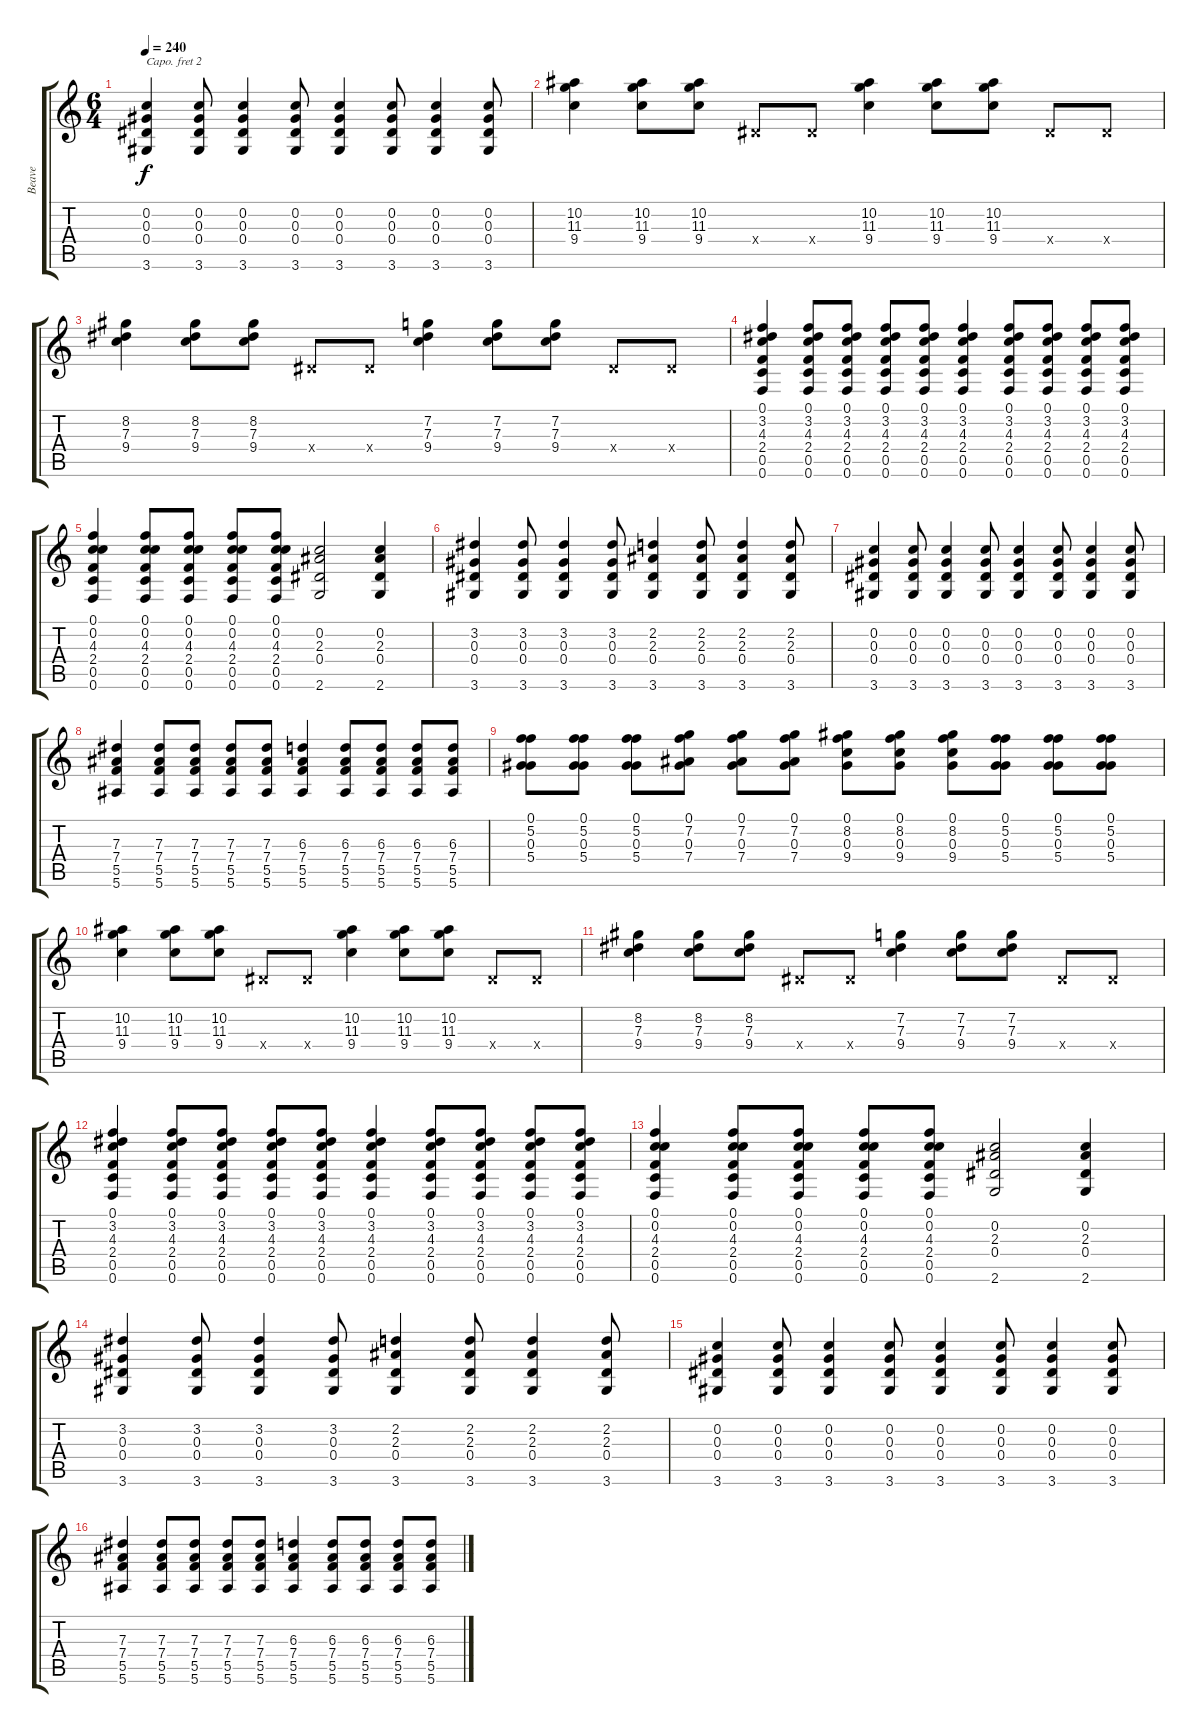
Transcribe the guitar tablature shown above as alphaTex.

\track ("Beave" "Beave") {instrument electricguitarclean}
\staff {score tabs}
\capo 2
\tuning (Eb4 Bb3 Gb3 Db3 Bb2 Eb2) {hide}
\ts (6 4)
\tempo 240
\clef g2
\ks c
(0.2 0.3 0.4 3.6).4{dy f} (0.2 0.3 0.4 3.6).8 (0.2 0.3 0.4 3.6).4 (0.2 0.3 0.4 3.6).8 (0.2 0.3 0.4 3.6).4 (0.2 0.3 0.4 3.6).8 (0.2 0.3 0.4 3.6).4 (0.2 0.3 0.4 3.6).8 |
(10.2 11.3 9.4).4 (10.2 11.3 9.4).8 (10.2 11.3 9.4).8 0.4{x}.8 0.4{x}.8 (10.2 11.3 9.4).4 (10.2 11.3 9.4).8 (10.2 11.3 9.4).8 0.4{x}.8 0.4{x}.8 |
(8.2 7.3 9.4).4 (8.2 7.3 9.4).8 (8.2 7.3 9.4).8 0.4{x}.8 0.4{x}.8 (7.2 7.3 9.4).4 (7.2 7.3 9.4).8 (7.2 7.3 9.4).8 0.4{x}.8 0.4{x}.8 |
(0.1 3.2 4.3 2.4 0.5 0.6).4 (0.1 3.2 4.3 2.4 0.5 0.6).8 (0.1 3.2 4.3 2.4 0.5 0.6).8 (0.1 3.2 4.3 2.4 0.5 0.6).8 (0.1 3.2 4.3 2.4 0.5 0.6).8 (0.1 3.2 4.3 2.4 0.5 0.6).4 (0.1 3.2 4.3 2.4 0.5 0.6).8 (0.1 3.2 4.3 2.4 0.5 0.6).8 (0.1 3.2 4.3 2.4 0.5 0.6).8 (0.1 3.2 4.3 2.4 0.5 0.6).8 |
(0.1 0.2 4.3 2.4 0.5 0.6).4 (0.1 0.2 4.3 2.4 0.5 0.6).8 (0.1 0.2 4.3 2.4 0.5 0.6).8 (0.1 0.2 4.3 2.4 0.5 0.6).8 (0.1 0.2 4.3 2.4 0.5 0.6).8 (0.2 2.3 0.4 2.6).2 (0.2 2.3 0.4 2.6).4 |
(3.2 0.3 0.4 3.6).4 (3.2 0.3 0.4 3.6).8 (3.2 0.3 0.4 3.6).4 (3.2 0.3 0.4 3.6).8 (2.2 2.3 0.4 3.6).4 (2.2 2.3 0.4 3.6).8 (2.2 2.3 0.4 3.6).4 (2.2 2.3 0.4 3.6).8 |
(0.2 0.3 0.4 3.6).4 (0.2 0.3 0.4 3.6).8 (0.2 0.3 0.4 3.6).4 (0.2 0.3 0.4 3.6).8 (0.2 0.3 0.4 3.6).4 (0.2 0.3 0.4 3.6).8 (0.2 0.3 0.4 3.6).4 (0.2 0.3 0.4 3.6).8 |
(7.3 7.4 5.5 5.6).4 (7.3 7.4 5.5 5.6).8 (7.3 7.4 5.5 5.6).8 (7.3 7.4 5.5 5.6).8 (7.3 7.4 5.5 5.6).8 (6.3 7.4 5.5 5.6).4 (6.3 7.4 5.5 5.6).8 (6.3 7.4 5.5 5.6).8 (6.3 7.4 5.5 5.6).8 (6.3 7.4 5.5 5.6).8 |
(0.1 5.2 0.3 5.4).8 (0.1 5.2 0.3 5.4).8 (0.1 5.2 0.3 5.4).8 (0.1 7.2 0.3 7.4).8 (0.1 7.2 0.3 7.4).8 (0.1 7.2 0.3 7.4).8 (0.1 8.2 0.3 9.4).8 (0.1 8.2 0.3 9.4).8 (0.1 8.2 0.3 9.4).8 (0.1 5.2 0.3 5.4).8 (0.1 5.2 0.3 5.4).8 (0.1 5.2 0.3 5.4).8 |
(10.2 11.3 9.4).4 (10.2 11.3 9.4).8 (10.2 11.3 9.4).8 0.4{x}.8 0.4{x}.8 (10.2 11.3 9.4).4 (10.2 11.3 9.4).8 (10.2 11.3 9.4).8 0.4{x}.8 0.4{x}.8 |
(8.2 7.3 9.4).4 (8.2 7.3 9.4).8 (8.2 7.3 9.4).8 0.4{x}.8 0.4{x}.8 (7.2 7.3 9.4).4 (7.2 7.3 9.4).8 (7.2 7.3 9.4).8 0.4{x}.8 0.4{x}.8 |
(0.1 3.2 4.3 2.4 0.5 0.6).4 (0.1 3.2 4.3 2.4 0.5 0.6).8 (0.1 3.2 4.3 2.4 0.5 0.6).8 (0.1 3.2 4.3 2.4 0.5 0.6).8 (0.1 3.2 4.3 2.4 0.5 0.6).8 (0.1 3.2 4.3 2.4 0.5 0.6).4 (0.1 3.2 4.3 2.4 0.5 0.6).8 (0.1 3.2 4.3 2.4 0.5 0.6).8 (0.1 3.2 4.3 2.4 0.5 0.6).8 (0.1 3.2 4.3 2.4 0.5 0.6).8 |
(0.1 0.2 4.3 2.4 0.5 0.6).4 (0.1 0.2 4.3 2.4 0.5 0.6).8 (0.1 0.2 4.3 2.4 0.5 0.6).8 (0.1 0.2 4.3 2.4 0.5 0.6).8 (0.1 0.2 4.3 2.4 0.5 0.6).8 (0.2 2.3 0.4 2.6).2 (0.2 2.3 0.4 2.6).4 |
(3.2 0.3 0.4 3.6).4 (3.2 0.3 0.4 3.6).8 (3.2 0.3 0.4 3.6).4 (3.2 0.3 0.4 3.6).8 (2.2 2.3 0.4 3.6).4 (2.2 2.3 0.4 3.6).8 (2.2 2.3 0.4 3.6).4 (2.2 2.3 0.4 3.6).8 |
(0.2 0.3 0.4 3.6).4 (0.2 0.3 0.4 3.6).8 (0.2 0.3 0.4 3.6).4 (0.2 0.3 0.4 3.6).8 (0.2 0.3 0.4 3.6).4 (0.2 0.3 0.4 3.6).8 (0.2 0.3 0.4 3.6).4 (0.2 0.3 0.4 3.6).8 |
(7.3 7.4 5.5 5.6).4 (7.3 7.4 5.5 5.6).8 (7.3 7.4 5.5 5.6).8 (7.3 7.4 5.5 5.6).8 (7.3 7.4 5.5 5.6).8 (6.3 7.4 5.5 5.6).4 (6.3 7.4 5.5 5.6).8 (6.3 7.4 5.5 5.6).8 (6.3 7.4 5.5 5.6).8 (6.3 7.4 5.5 5.6).8
